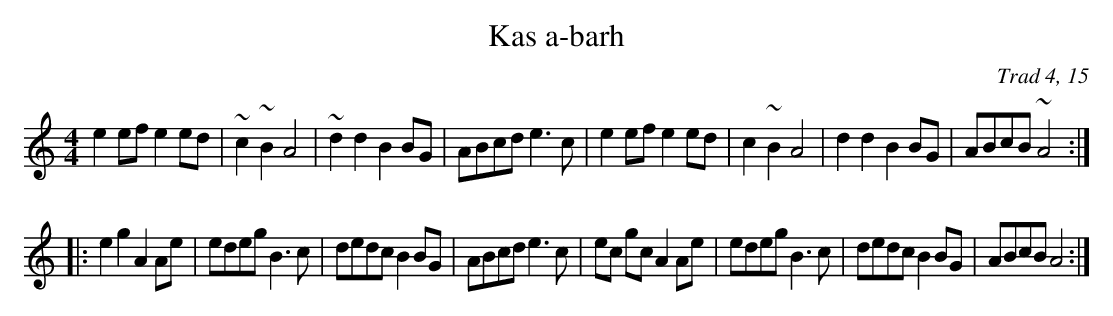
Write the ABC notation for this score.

X:1
T:Kas a-barh
C:Trad 4, 15
M:4/4
L:1/8
K:C
e2ef e2ed|~c2~B2 A4|~d2 d2 B2BG  |ABcd e3c|\
e2ef e2ed| c2~B2 A4|d2 d2 B2BG |ABcB ~A4:|
|:e2g2 A2Ae|edeg B3c|dedc B2BG |ABcd e3c|\
ec gc A2Ae |edeg B3c|dedc B2BG |ABcB A4:|
